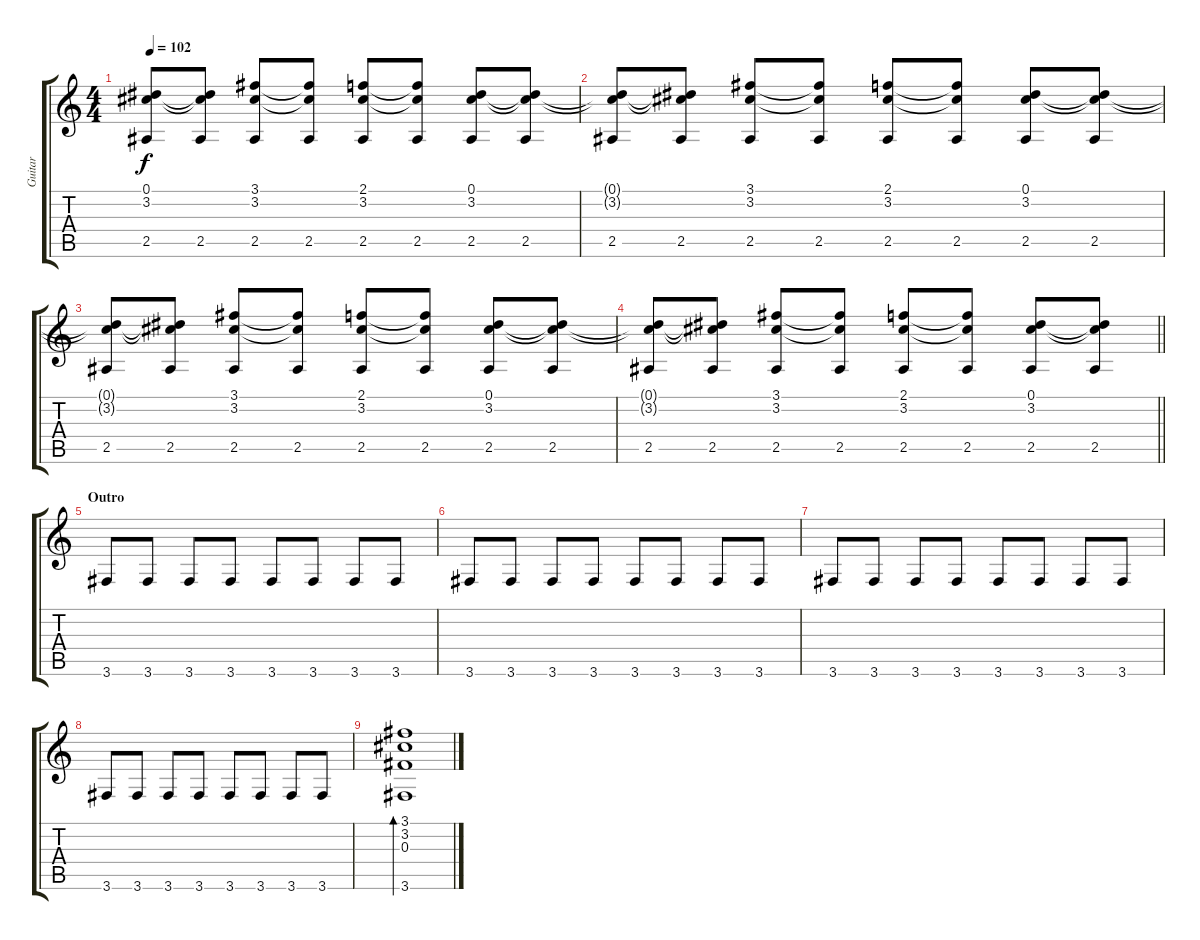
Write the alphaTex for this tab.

\track ("Guitar" "Guitar") {instrument acousticguitarsteel}
\staff {score tabs}
\tuning (Eb4 Bb3 Gb3 Db3 Ab2 Eb2) {hide}
\ts (4 4)
\tempo 102
\clef g2
\ks c
(0.1{t} 3.2{t} 2.5).8{dy f} (0.1{t} 3.2{t} 2.5).8 (3.1 3.2 2.5).8 (3.1{t} 3.2{t} 2.5).8 (2.1 3.2 2.5).8 (2.1{t} 3.2{t} 2.5).8 (0.1 3.2 2.5).8 (0.1{t} 3.2{t} 2.5).8 |
(0.1{t} 3.2{t} 2.5).8 (0.1{t} 3.2{t} 2.5).8 (3.1 3.2 2.5).8 (3.1{t} 3.2{t} 2.5).8 (2.1 3.2 2.5).8 (2.1{t} 3.2{t} 2.5).8 (0.1 3.2 2.5).8 (0.1{t} 3.2{t} 2.5).8 |
(0.1{t} 3.2{t} 2.5).8 (0.1{t} 3.2{t} 2.5).8 (3.1 3.2 2.5).8 (3.1{t} 3.2{t} 2.5).8 (2.1 3.2 2.5).8 (2.1{t} 3.2{t} 2.5).8 (0.1 3.2 2.5).8 (0.1{t} 3.2{t} 2.5).8 |
\barLineRight lightlight
(0.1{t} 3.2{t} 2.5).8 (0.1{t} 3.2{t} 2.5).8 (3.1 3.2 2.5).8 (3.1{t} 3.2{t} 2.5).8 (2.1 3.2 2.5).8 (2.1{t} 3.2{t} 2.5).8 (0.1 3.2 2.5).8 (0.1{t} 3.2{t} 2.5).8 |
\section ("" "Outro")
3.6.8 3.6.8 3.6.8 3.6.8 3.6.8 3.6.8 3.6.8 3.6.8 |
3.6.8 3.6.8 3.6.8 3.6.8 3.6.8 3.6.8 3.6.8 3.6.8 |
3.6.8 3.6.8 3.6.8 3.6.8 3.6.8 3.6.8 3.6.8 3.6.8 |
3.6.8 3.6.8 3.6.8 3.6.8 3.6.8 3.6.8 3.6.8 3.6.8 |
(3.1 3.2 0.3 3.6).1{bd 60}
